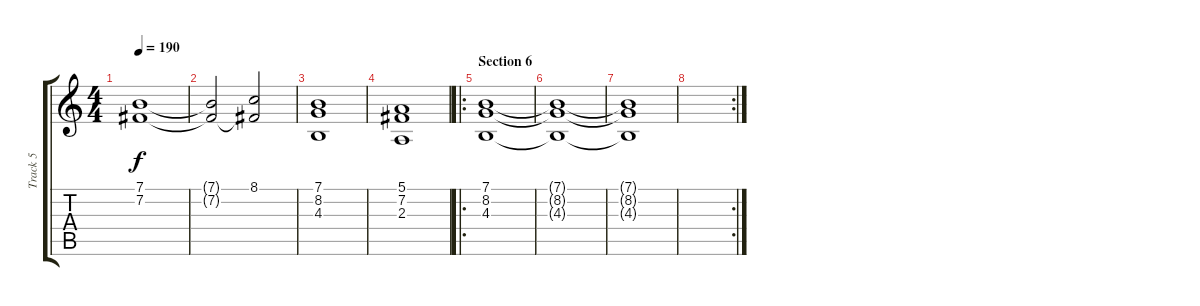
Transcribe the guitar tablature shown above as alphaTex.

\track ("Track 5" "Track 5") {instrument stringensemble2}
\staff {score tabs}
\tuning (E4 B3 G3 D3 A2 E2) {hide}
\ts (4 4)
\tempo 190
\clef g2
\ks c
(7.1 7.2).1{dy f} |
(7.1{t} 7.2{t}).2 (8.1 7.2{t}).2 |
(7.1 8.2 4.3).1 |
(5.1 7.2 2.3).1 |
\ro
\section ("" "Section 6")
(7.1 8.2 4.3).1 |
(7.1{t} 8.2{t} 4.3{t}).1{volume 0} |
(7.1{t} 8.2{t} 4.3{t}).1 |
\rc 2
